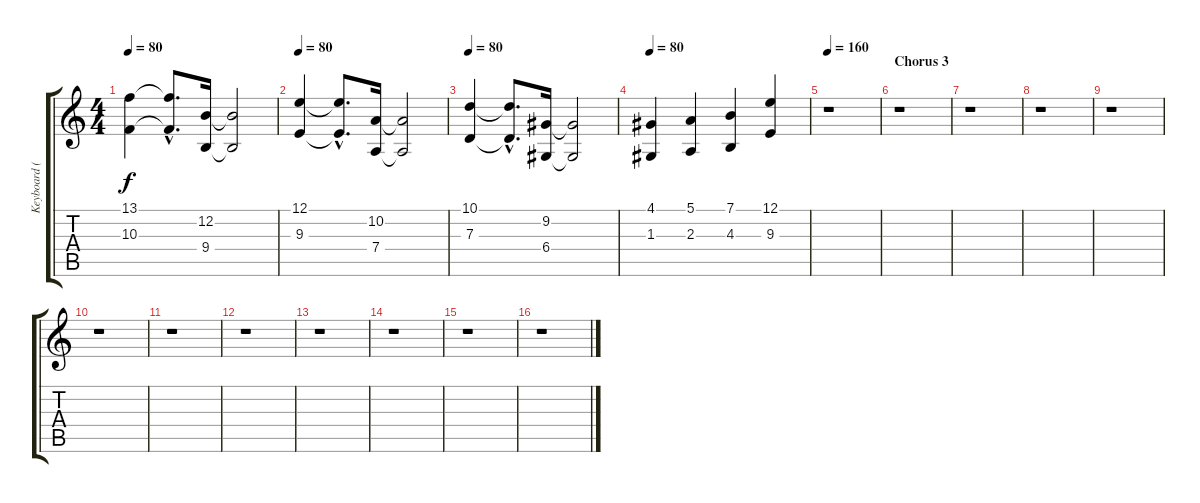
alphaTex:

\track ("Keyboard (Strings/Choir Aahs)" "Keyboard (") {instrument pizzicatostrings}
\staff {score tabs}
\tuning (E4 B3 G3 D3 A2 E2) {hide}
\ts (4 4)
\tempo 80
\clef g2
\ks c
(13.1 10.3).4{dy f instrument stringensemble1} (13.1{hac t} 10.3{hac t}).8{d} (12.2 9.4).16 (12.2{t} 9.4{t}).2 |
\tempo 80
(12.1 9.3).4 (12.1{hac t} 9.3{hac t}).8{d} (10.2 7.4).16 (10.2{t} 7.4{t}).2 |
\tempo 80
(10.1 7.3).4 (10.1{hac t} 7.3{hac t}).8{d} (9.2 6.4).16 (9.2{t} 6.4{t}).2 |
\tempo 80
(4.1 1.3).4 (5.1 2.3).4 (7.1 4.3).4 (12.1 9.3).4 |
\tempo 160
r.1 |
\section ("" "Chorus 3")
r.1 |
r.1 |
r.1 |
r.1 |
r.1 |
r.1 |
r.1 |
r.1 |
r.1 |
r.1 |
r.1
